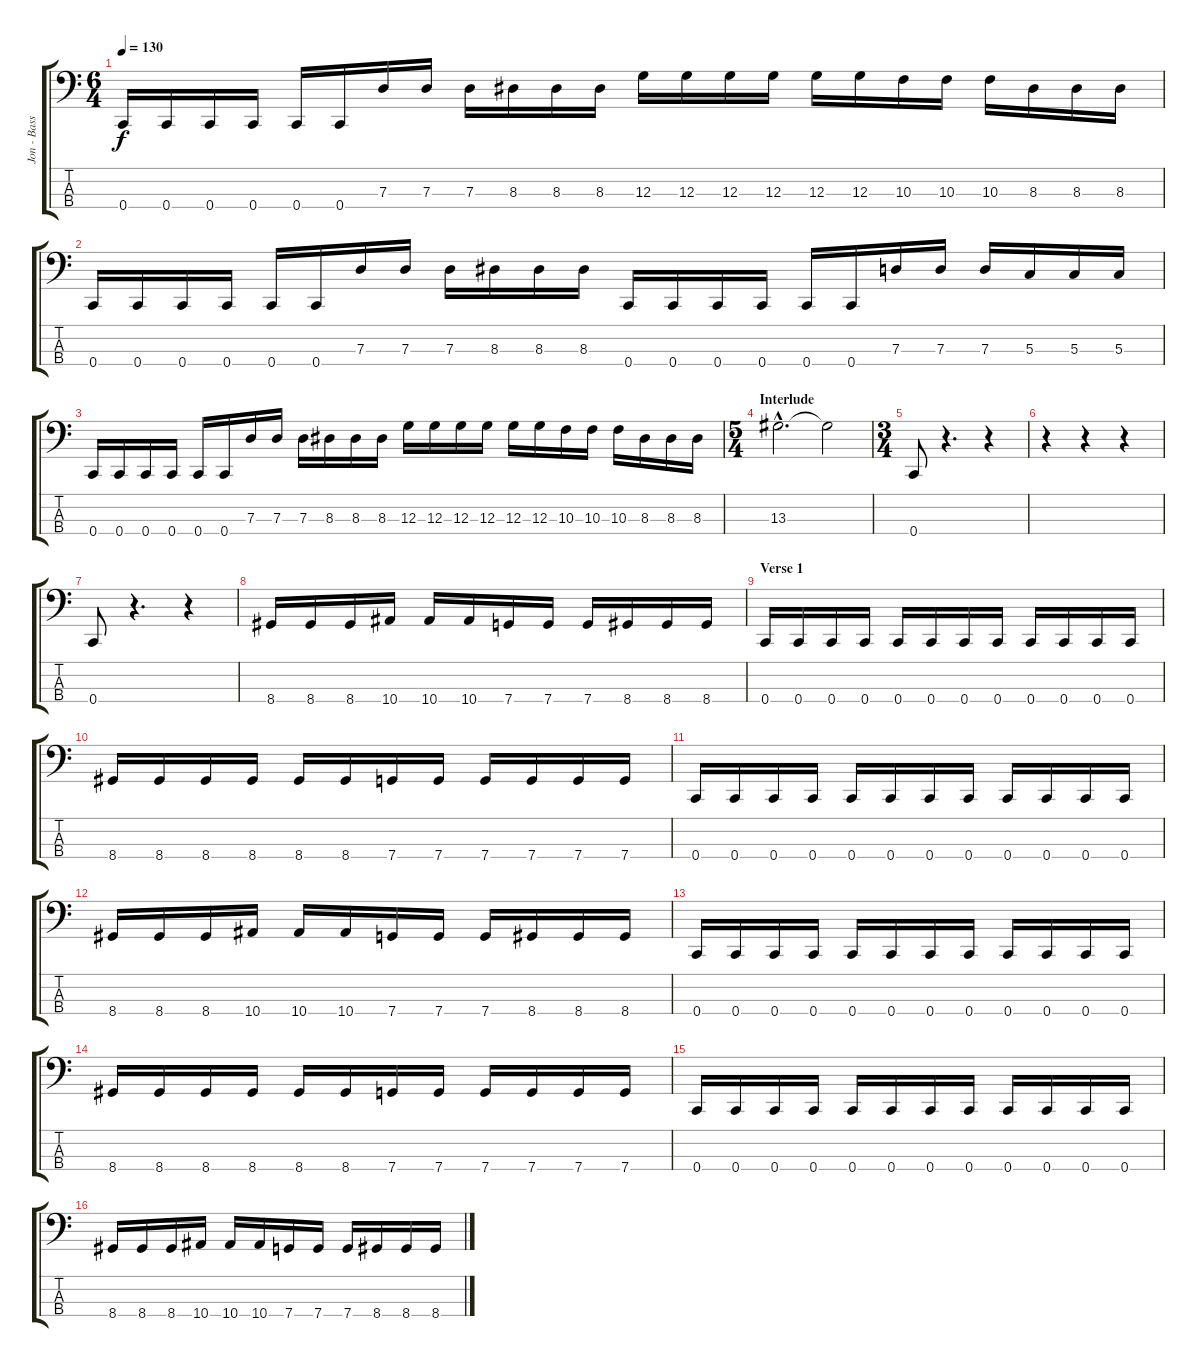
\track ("Jon - Bass" "Jon - Bass") {instrument electricbassfinger}
\staff {score tabs}
\tuning (F2 C2 G1 C1) {hide}
\ts (6 4)
\tempo 130
\clef f4
\ks c
0.4.16{dy f} 0.4.16 0.4.16 0.4.16 0.4.16 0.4.16 7.3.16 7.3.16 7.3.16 8.3.16 8.3.16 8.3.16 12.3.16 12.3.16 12.3.16 12.3.16 12.3.16 12.3.16 10.3.16 10.3.16 10.3.16 8.3.16 8.3.16 8.3.16 |
0.4.16 0.4.16 0.4.16 0.4.16 0.4.16 0.4.16 7.3.16 7.3.16 7.3.16 8.3.16 8.3.16 8.3.16 0.4.16 0.4.16 0.4.16 0.4.16 0.4.16 0.4.16 7.3.16 7.3.16 7.3.16 5.3.16 5.3.16 5.3.16 |
0.4.16 0.4.16 0.4.16 0.4.16 0.4.16 0.4.16 7.3.16 7.3.16 7.3.16 8.3.16 8.3.16 8.3.16 12.3.16 12.3.16 12.3.16 12.3.16 12.3.16 12.3.16 10.3.16 10.3.16 10.3.16 8.3.16 8.3.16 8.3.16 |
\ts (5 4)
\section ("" "Interlude")
13.3{hac}.2{d} 13.3{t}.2 |
\ts (3 4)
0.4.8 r.4{d} r.4 |
r.4 r.4 r.4 |
0.4.8 r.4{d} r.4 |
8.4.16 8.4.16 8.4.16 10.4.16 10.4.16 10.4.16 7.4.16 7.4.16 7.4.16 8.4.16 8.4.16 8.4.16 |
\section ("" "Verse 1")
0.4.16 0.4.16 0.4.16 0.4.16 0.4.16 0.4.16 0.4.16 0.4.16 0.4.16 0.4.16 0.4.16 0.4.16 |
8.4.16 8.4.16 8.4.16 8.4.16 8.4.16 8.4.16 7.4.16 7.4.16 7.4.16 7.4.16 7.4.16 7.4.16 |
0.4.16 0.4.16 0.4.16 0.4.16 0.4.16 0.4.16 0.4.16 0.4.16 0.4.16 0.4.16 0.4.16 0.4.16 |
8.4.16 8.4.16 8.4.16 10.4.16 10.4.16 10.4.16 7.4.16 7.4.16 7.4.16 8.4.16 8.4.16 8.4.16 |
0.4.16 0.4.16 0.4.16 0.4.16 0.4.16 0.4.16 0.4.16 0.4.16 0.4.16 0.4.16 0.4.16 0.4.16 |
8.4.16 8.4.16 8.4.16 8.4.16 8.4.16 8.4.16 7.4.16 7.4.16 7.4.16 7.4.16 7.4.16 7.4.16 |
0.4.16 0.4.16 0.4.16 0.4.16 0.4.16 0.4.16 0.4.16 0.4.16 0.4.16 0.4.16 0.4.16 0.4.16 |
8.4.16 8.4.16 8.4.16 10.4.16 10.4.16 10.4.16 7.4.16 7.4.16 7.4.16 8.4.16 8.4.16 8.4.16
